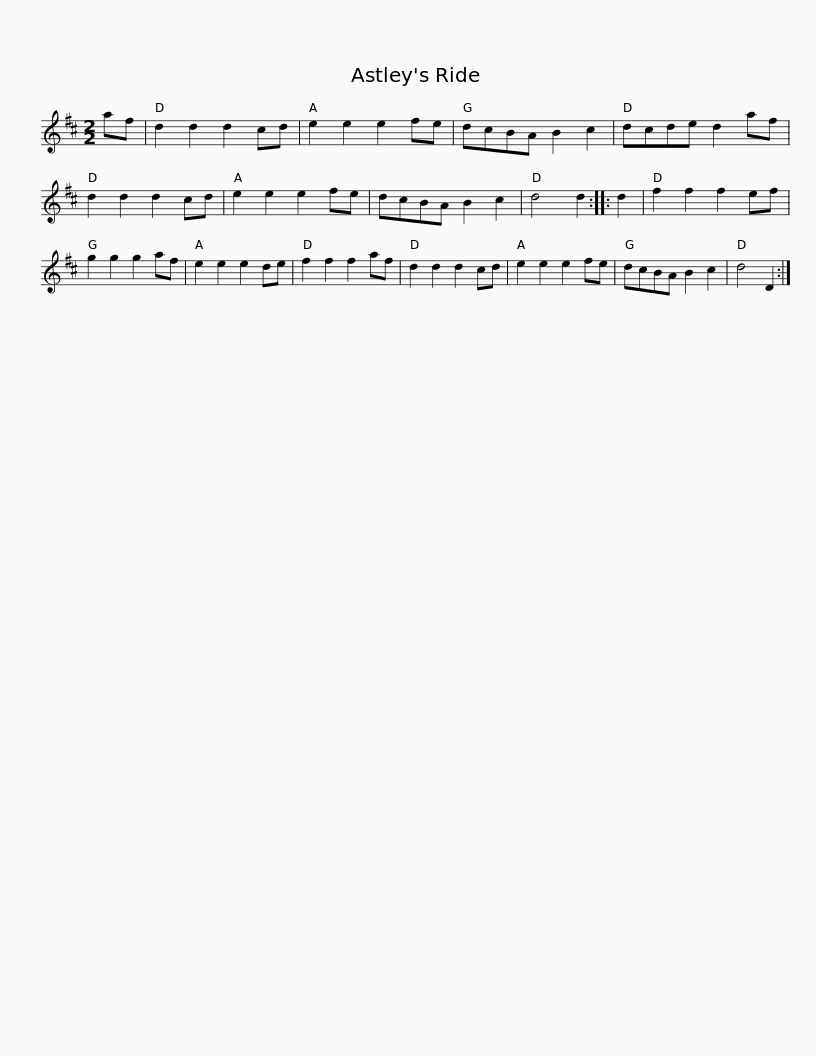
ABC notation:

X:1
L:1/8
M:2/2
I:linebreak $
K:D
V:1 treble
V:1
 af | d2 d2 d2 cd | e2 e2 e2 fe | dcBA B2 c2 | dcde d2 af | %5
 d2 d2 d2 cd | e2 e2 e2 fe | dcBA B2 c2 |$ d4 d2 :: d2 | %10
 f2 f2 f2 ef | g2 g2 g2 af | e2 e2 e2 de | f2 f2 f2 af | d2 d2 d2 cd | %15
 e2 e2 e2 fe | dcBA B2 c2 |$ d4 D2 :| %18
